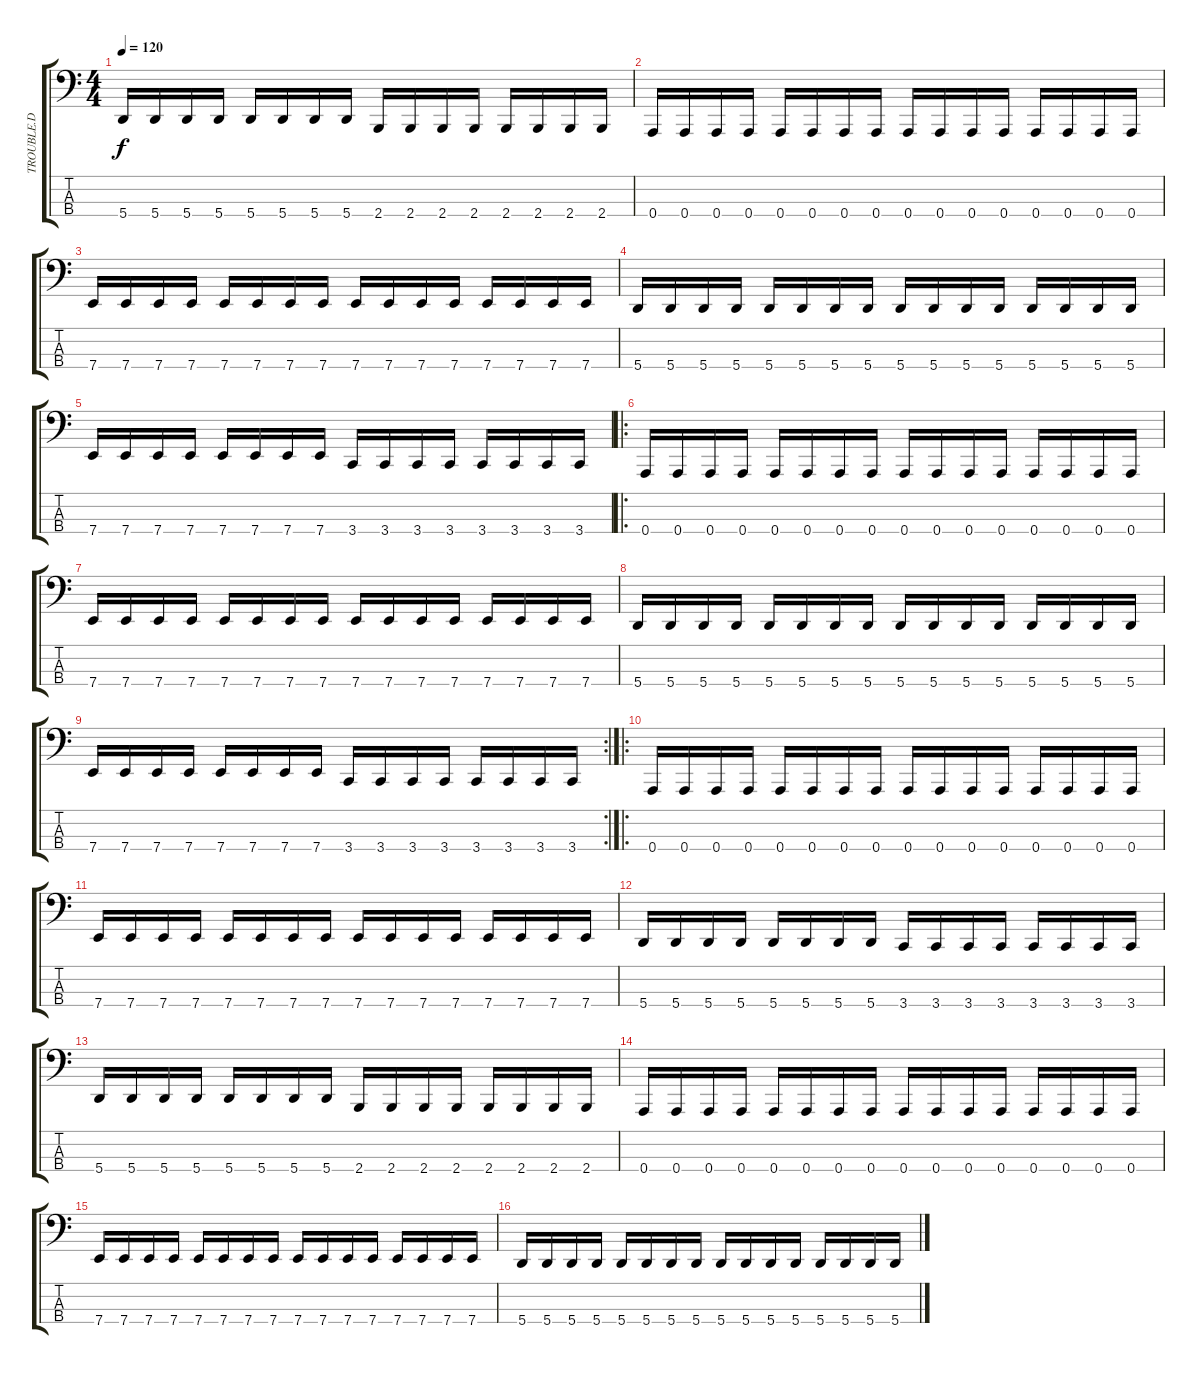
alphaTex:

\track ("TROUBLE.D" "TROUBLE.D") {instrument electricbasspick}
\staff {score tabs}
\tuning (D2 A1 E1 A0) {hide}
\ts (4 4)
\tempo 120
\clef f4
\ks c
5.4.16{dy f} 5.4.16 5.4.16 5.4.16 5.4.16 5.4.16 5.4.16 5.4.16 2.4.16 2.4.16 2.4.16 2.4.16 2.4.16 2.4.16 2.4.16 2.4.16 |
0.4.16 0.4.16 0.4.16 0.4.16 0.4.16 0.4.16 0.4.16 0.4.16 0.4.16 0.4.16 0.4.16 0.4.16 0.4.16 0.4.16 0.4.16 0.4.16 |
7.4.16 7.4.16 7.4.16 7.4.16 7.4.16 7.4.16 7.4.16 7.4.16 7.4.16 7.4.16 7.4.16 7.4.16 7.4.16 7.4.16 7.4.16 7.4.16 |
5.4.16 5.4.16 5.4.16 5.4.16 5.4.16 5.4.16 5.4.16 5.4.16 5.4.16 5.4.16 5.4.16 5.4.16 5.4.16 5.4.16 5.4.16 5.4.16 |
7.4.16 7.4.16 7.4.16 7.4.16 7.4.16 7.4.16 7.4.16 7.4.16 3.4.16 3.4.16 3.4.16 3.4.16 3.4.16 3.4.16 3.4.16 3.4.16 |
\ro
0.4.16 0.4.16 0.4.16 0.4.16 0.4.16 0.4.16 0.4.16 0.4.16 0.4.16 0.4.16 0.4.16 0.4.16 0.4.16 0.4.16 0.4.16 0.4.16 |
7.4.16 7.4.16 7.4.16 7.4.16 7.4.16 7.4.16 7.4.16 7.4.16 7.4.16 7.4.16 7.4.16 7.4.16 7.4.16 7.4.16 7.4.16 7.4.16 |
5.4.16 5.4.16 5.4.16 5.4.16 5.4.16 5.4.16 5.4.16 5.4.16 5.4.16 5.4.16 5.4.16 5.4.16 5.4.16 5.4.16 5.4.16 5.4.16 |
\rc 2
7.4.16 7.4.16 7.4.16 7.4.16 7.4.16 7.4.16 7.4.16 7.4.16 3.4.16 3.4.16 3.4.16 3.4.16 3.4.16 3.4.16 3.4.16 3.4.16 |
\ro
0.4.16 0.4.16 0.4.16 0.4.16 0.4.16 0.4.16 0.4.16 0.4.16 0.4.16 0.4.16 0.4.16 0.4.16 0.4.16 0.4.16 0.4.16 0.4.16 |
7.4.16 7.4.16 7.4.16 7.4.16 7.4.16 7.4.16 7.4.16 7.4.16 7.4.16 7.4.16 7.4.16 7.4.16 7.4.16 7.4.16 7.4.16 7.4.16 |
5.4.16 5.4.16 5.4.16 5.4.16 5.4.16 5.4.16 5.4.16 5.4.16 3.4.16 3.4.16 3.4.16 3.4.16 3.4.16 3.4.16 3.4.16 3.4.16 |
5.4.16 5.4.16 5.4.16 5.4.16 5.4.16 5.4.16 5.4.16 5.4.16 2.4.16 2.4.16 2.4.16 2.4.16 2.4.16 2.4.16 2.4.16 2.4.16 |
0.4.16 0.4.16 0.4.16 0.4.16 0.4.16 0.4.16 0.4.16 0.4.16 0.4.16 0.4.16 0.4.16 0.4.16 0.4.16 0.4.16 0.4.16 0.4.16 |
7.4.16 7.4.16 7.4.16 7.4.16 7.4.16 7.4.16 7.4.16 7.4.16 7.4.16 7.4.16 7.4.16 7.4.16 7.4.16 7.4.16 7.4.16 7.4.16 |
5.4.16 5.4.16 5.4.16 5.4.16 5.4.16 5.4.16 5.4.16 5.4.16 5.4.16 5.4.16 5.4.16 5.4.16 5.4.16 5.4.16 5.4.16 5.4.16
